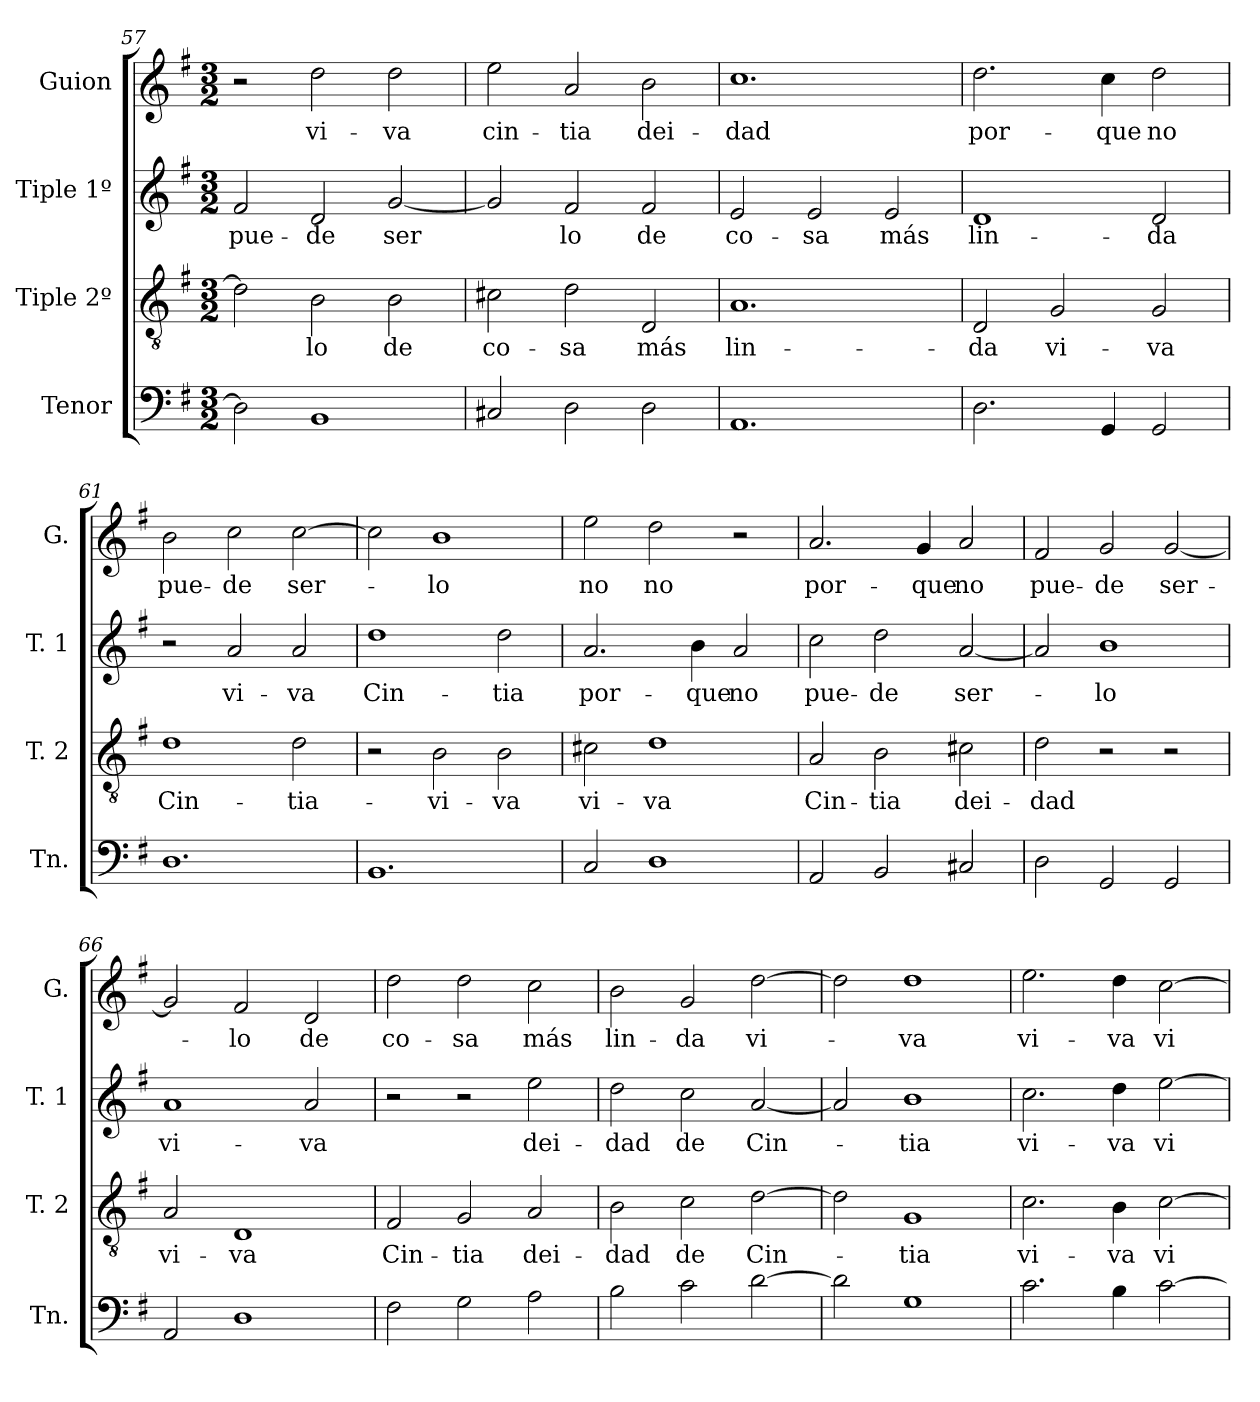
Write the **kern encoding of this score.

**kern	**kern	**text	**kern	**text	**kern	**text
*part4	*part3	*part3	*part2	*part2	*part1	*part1
*staff4	*staff3	*staff3	*staff2	*staff2	*staff1	*staff1
*I"Tenor	*I"Tiple 2º	*	*I"Tiple 1º	*	*I"Guion	*
*I'Tn.	*I'T. 2	*	*I'T. 1	*	*I'G.	*
*clefF4	*clefGv2	*	*clefG2	*	*clefG2	*
*k[f#]	*k[f#]	*	*k[f#]	*	*k[f#]	*
*M3/2	*M3/2	*	*M3/2	*	*M3/2	*
=57	=57	=57	=57	=57	=57	=57
2D]	2d]	.	2f#	pue-	2r	.
1BB	2B	-lo	2d	-de	2dd	vi-
.	2B	de	[2g	ser	2dd	-va
=58	=58	=58	=58	=58	=58	=58
2C#X	2c#X	co-	2g]	.	2ee	cin-
2D	2d	-sa	2f#	lo	2a	-tia
2D	2D	más	2f#	de	2b	dei-
=59	=59	=59	=59	=59	=59	=59
1.AA	1.A	lin-	2e	co-	1.cc	-dad
.	.	.	2e	-sa	.	.
.	.	.	2e	más	.	.
=60	=60	=60	=60	=60	=60	=60
2.D	2D	-da	1d	lin-	2.dd	por-
.	2G	vi-	.	.	.	.
4GG	.	.	.	.	4cc	-que
2GG	2G	-va	2d	-da	2dd	no
=61	=61	=61	=61	=61	=61	=61
1.D	1d	Cin-	2r	.	2b	pue-
.	.	.	2a	vi-	2cc	-de
.	2d	-tia-	2a	-va	[2cc	ser-
=62	=62	=62	=62	=62	=62	=62
1.BB	2r	.	1dd	Cin-	2cc]	.
.	2B	-vi-	.	.	1b	-lo
.	2B	-va	2dd	-tia	.	.
=63	=63	=63	=63	=63	=63	=63
2C	2c#X	vi-	2.a	por-	2ee	no
1D	1d	-va	.	.	2dd	no
.	.	.	4b	-que	.	.
.	.	.	2a	no	2r	.
=64	=64	=64	=64	=64	=64	=64
2AA	2A	Cin-	2cc	pue-	2.a	por-
2BB	2B	-tia	2dd	-de	.	.
.	.	.	.	.	4g	-que
2C#X	2c#X	dei-	[2a	ser-	2a	no
=65	=65	=65	=65	=65	=65	=65
2D	2d	-dad	2a]	.	2f#	pue-
2GG	2r	.	1b	-lo	2g	-de
2GG	2r	.	.	.	[2g	ser-
=66	=66	=66	=66	=66	=66	=66
2AA	2A	vi-	1a	vi-	2g]	.
1D	1D	-va	.	.	2f#	-lo
.	.	.	2a	-va	2d	de
=67	=67	=67	=67	=67	=67	=67
2F#	2F#	Cin-	2r	.	2dd	co-
2G	2G	-tia	2r	.	2dd	-sa
2A	2A	dei-	2ee	dei-	2cc	más
=68	=68	=68	=68	=68	=68	=68
2B	2B	-dad	2dd	-dad	2b	lin-
2c	2c	de	2cc	de	2g	-da
[2d	[2d	Cin-	[2a	Cin-	[2dd	vi-
=69	=69	=69	=69	=69	=69	=69
2d]	2d]	.	2a]	.	2dd]	.
1G	1G	-tia	1b	-tia	1dd	-va
=70	=70	=70	=70	=70	=70	=70
2.c	2.c	vi-	2.cc	vi-	2.ee	vi-
4B	4B	-va	4dd	-va	4dd	-va
[2c	[2c	vi-	[2ee	vi-	[2cc	vi-
=	=	=	=	=	=	=
*-	*-	*-	*-	*-	*-	*-
